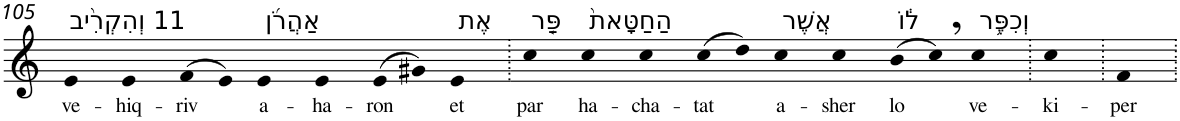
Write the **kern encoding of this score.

**kern	**text
*part1	*part1
*staff1	*staff1
*I"Piano	*
*I'Pno	*
!!LO:PB:g=z
*clefG2	*
*k[]	*
=105	=105
!LO:TX:a:t=11 וְהִקְרִ֨יב	!
!	!LO:LY:b
4e	ve-
!	!LO:LY:b
4e	-hiq-
!	!LO:LY:b
(>8f	-riv
8e)	.
!LO:TX:a:t=אַהֲרֹ֜ן	!
!	!LO:LY:b
4e	a-
!	!LO:LY:b
4e	-ha-
!	!LO:LY:b
(>8e	-ron
8g#X)	.
!LO:TX:a:t=אֶת	!
!	!LO:LY:b
4e	et
=106.	=106.
!LO:TX:a:t=פַּ֤ר	!
!	!LO:LY:b
4cc	par
!LO:TX:a:t=הַחַטָּאת֙	!
!	!LO:LY:b
4cc	ha-
!	!LO:LY:b
4cc	-cha-
!	!LO:LY:b
(>8cc	-tat
8dd)	.
!LO:TX:a:t=אֲשֶׁר	!
!	!LO:LY:b
4cc	a-
!	!LO:LY:b
4cc	-sher
!LO:TX:a:t=ל֔וֹ	!
!	!LO:LY:b
(>8b	lo
8cc,)	.
!LO:TX:a:t=וְכִפֶּ֥ר	!
!	!LO:LY:b
4cc	ve-
=107.	=107.
!	!LO:LY:b
4cc	-ki-
=108.	=108.
!	!LO:LY:b
4f	-per
=.	=.
*-	*-
